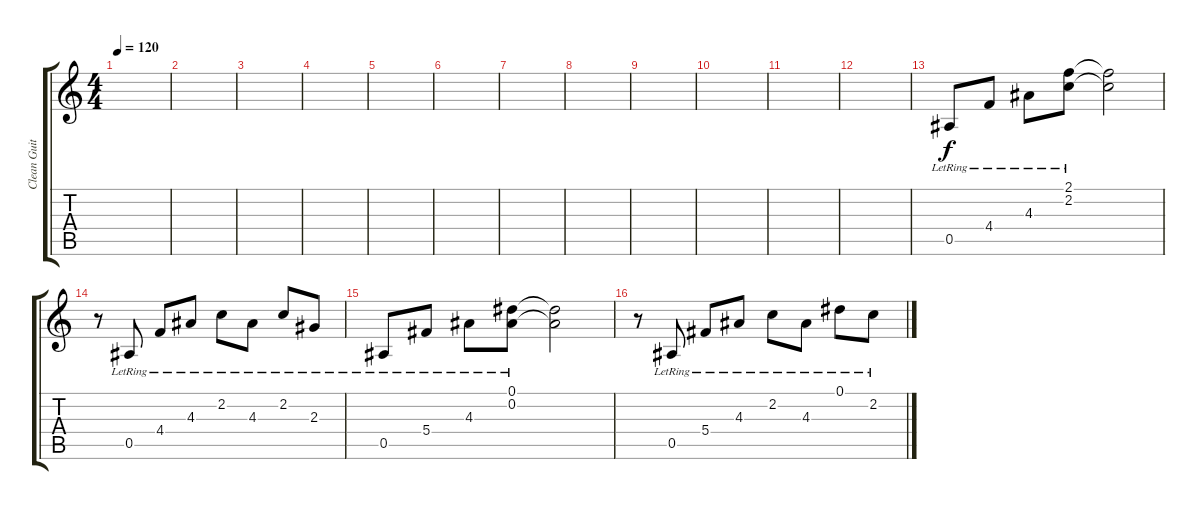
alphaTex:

\track ("Clean Guitar" "Clean Guit") {instrument electricguitarjazz}
\staff {score tabs}
\tuning (Eb4 Bb3 Gb3 Db3 Bb2 F2) {hide}
\ts (4 4)
\tempo 120
\clef g2
\ks c
|
|
|
|
|
|
|
|
|
|
|
|
0.5{lr}.8 4.4{lr}.8 4.3{lr}.8 (2.1{lr} 2.2{lr}).8 (2.1{t} 2.2{t}).2 |
r.8 0.5{lr}.8 4.4{lr}.8 4.3{lr}.8 2.2{lr}.8 4.3{lr}.8 2.2{lr}.8 2.3{lr}.8 |
0.5{lr}.8 5.4{lr}.8 4.3{lr}.8 (0.1{lr} 0.2{lr}).8 (0.1{t} 0.2{t}).2 |
r.8 0.5{lr}.8 5.4{lr}.8 4.3{lr}.8 2.2{lr}.8 4.3{lr}.8 0.1{lr}.8 2.2{lr}.8
